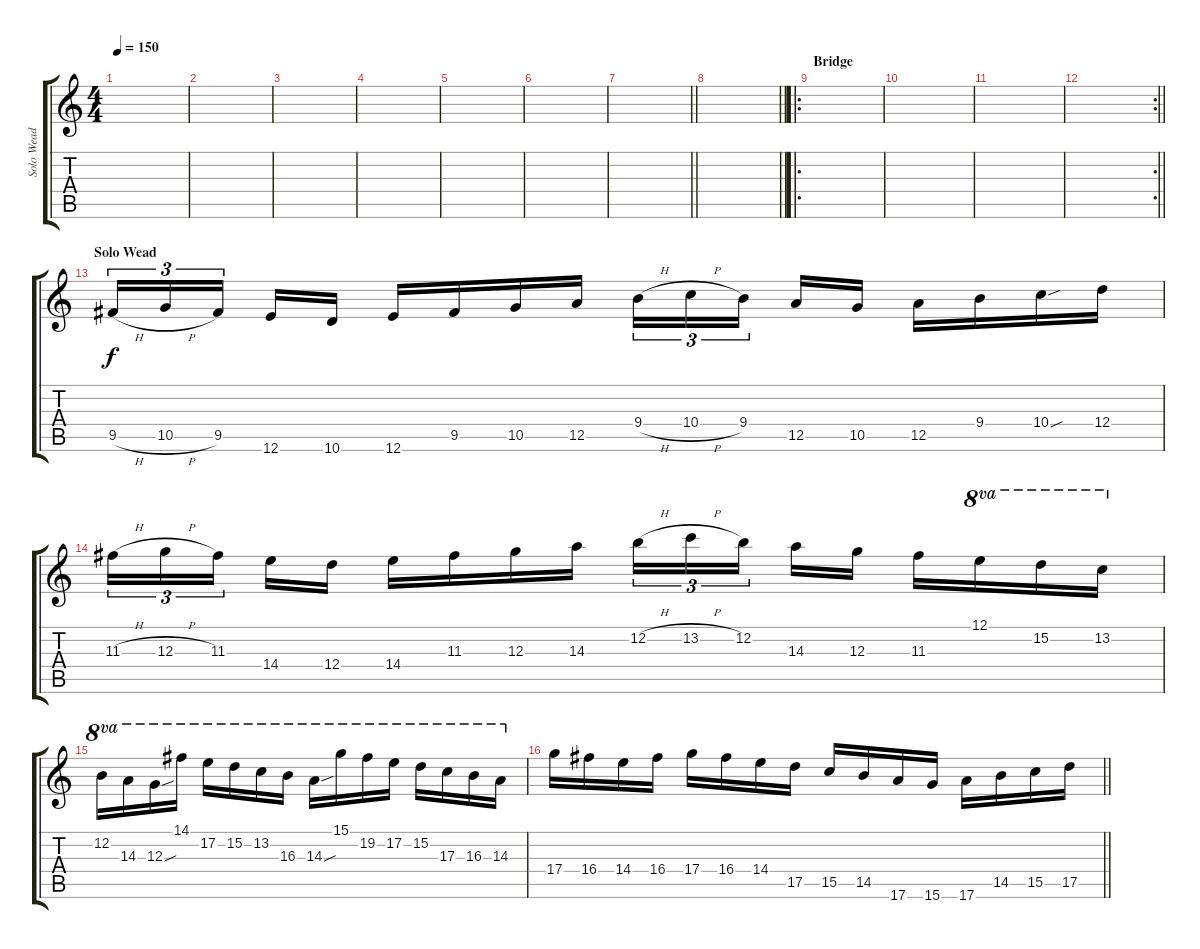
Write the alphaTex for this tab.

\track ("Solo Wead" "Solo Wead") {instrument distortionguitar}
\staff {score tabs}
\tuning (E4 B3 G3 D3 A2 E2) {hide}
\ts (4 4)
\tempo 150
\clef g2
\ks c
|
|
|
|
|
|
\barLineRight lightlight
|
\barLineRight lightlight
|
\ro
\section ("" "Bridge")
|
|
|
\rc 2
\barLineRight lightlight
|
\section ("" "Solo Wead")
9.5{h}.16{tu (3 2)} 10.5{h}.16{tu (3 2)} 9.5.16{tu (3 2) beam splitsecondary} 12.6.16 10.6.16 12.6.16 9.5.16 10.5.16 12.5.16 9.4{h}.16{tu (3 2)} 10.4{h}.16{tu (3 2)} 9.4.16{tu (3 2) beam splitsecondary} 12.5.16 10.5.16 12.5.16 9.4.16 10.4{sou}.16 12.4.16 |
11.3{h}.16{tu (3 2)} 12.3{h}.16{tu (3 2)} 11.3.16{tu (3 2) beam splitsecondary} 14.4.16 12.4.16 14.4.16 11.3.16 12.3.16 14.3.16 12.2{h}.16{tu (3 2)} 13.2{h}.16{tu (3 2)} 12.2.16{tu (3 2) beam splitsecondary} 14.3.16 12.3.16 11.3.16 12.1.16{ot 8va} 15.2.16{ot 8va} 13.2.16{ot 8va} |
12.2.16{ot 8va} 14.3.16{ot 8va} 12.3{sou}.16{ot 8va} 14.1.16{ot 8va} 17.2.16{ot 8va} 15.2.16{ot 8va} 13.2.16{ot 8va} 16.3.16{ot 8va} 14.3{sou}.16{ot 8va} 15.1.16{ot 8va} 19.2.16{ot 8va} 17.2.16{ot 8va} 15.2.16{ot 8va} 17.3.16{ot 8va} 16.3.16{ot 8va} 14.3.16{ot 8va} |
\barLineRight lightlight
17.4.16 16.4.16 14.4.16 16.4.16 17.4.16 16.4.16 14.4.16 17.5.16 15.5.16 14.5.16 17.6.16 15.6.16 17.6.16 14.5.16 15.5.16 17.5.16
